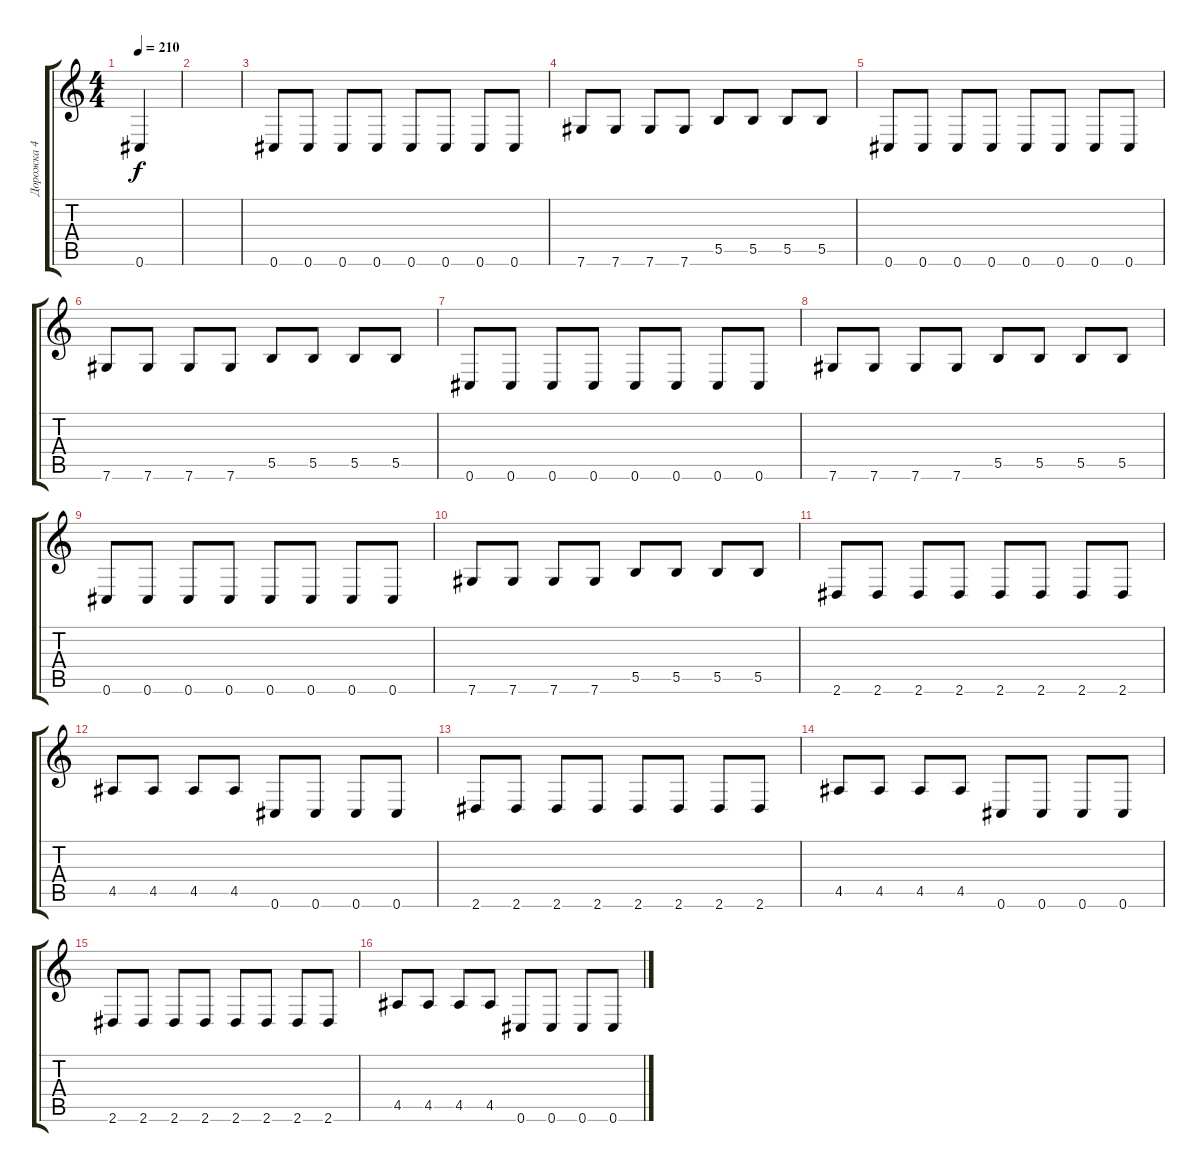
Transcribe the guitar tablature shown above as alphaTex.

\track ("Дорожка 4" "Дорожка 4") {instrument electricbassfinger}
\staff {score tabs}
\tuning (Db4 Ab3 E3 B2 Gb2 Db2) {hide}
\ts (4 4)
\tempo 210
\clef g2
\ks c
0.6.4{dy f} |
|
0.6.8 0.6.8 0.6.8 0.6.8 0.6.8 0.6.8 0.6.8 0.6.8 |
7.6.8 7.6.8 7.6.8 7.6.8 5.5.8 5.5.8 5.5.8 5.5.8 |
0.6.8 0.6.8 0.6.8 0.6.8 0.6.8 0.6.8 0.6.8 0.6.8 |
7.6.8 7.6.8 7.6.8 7.6.8 5.5.8 5.5.8 5.5.8 5.5.8 |
0.6.8 0.6.8 0.6.8 0.6.8 0.6.8 0.6.8 0.6.8 0.6.8 |
7.6.8 7.6.8 7.6.8 7.6.8 5.5.8 5.5.8 5.5.8 5.5.8 |
0.6.8 0.6.8 0.6.8 0.6.8 0.6.8 0.6.8 0.6.8 0.6.8 |
7.6.8 7.6.8 7.6.8 7.6.8 5.5.8 5.5.8 5.5.8 5.5.8 |
2.6.8 2.6.8 2.6.8 2.6.8 2.6.8 2.6.8 2.6.8 2.6.8 |
4.5.8 4.5.8 4.5.8 4.5.8 0.6.8 0.6.8 0.6.8 0.6.8 |
2.6.8 2.6.8 2.6.8 2.6.8 2.6.8 2.6.8 2.6.8 2.6.8 |
4.5.8 4.5.8 4.5.8 4.5.8 0.6.8 0.6.8 0.6.8 0.6.8 |
2.6.8 2.6.8 2.6.8 2.6.8 2.6.8 2.6.8 2.6.8 2.6.8 |
4.5.8 4.5.8 4.5.8 4.5.8 0.6.8 0.6.8 0.6.8 0.6.8
